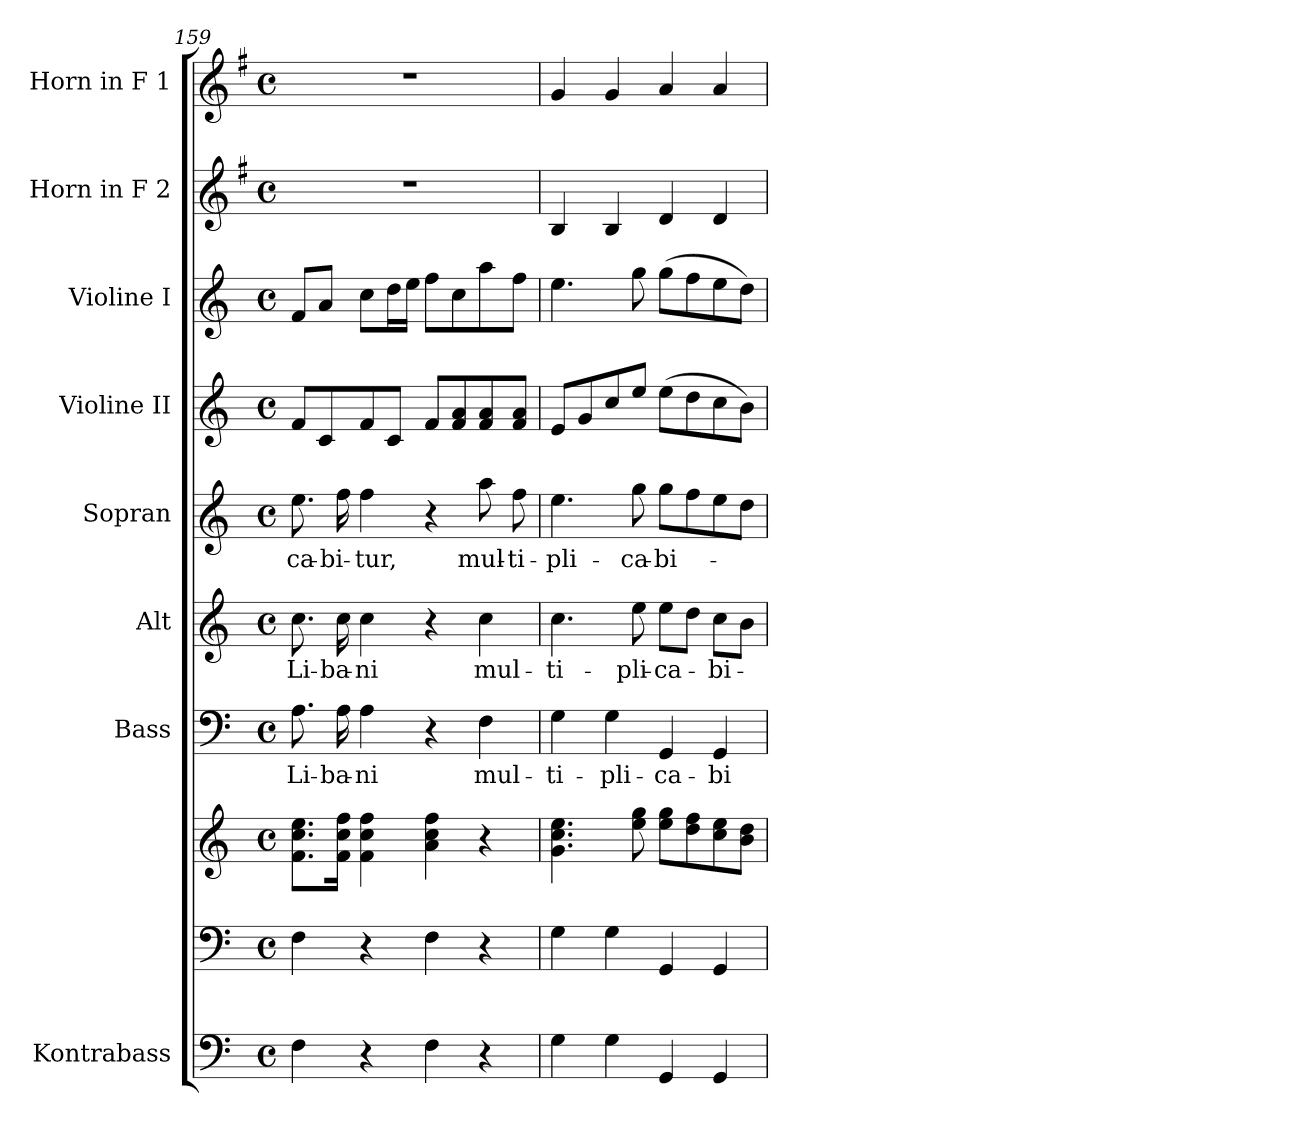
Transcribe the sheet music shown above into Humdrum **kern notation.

**kern	**kern	**kern	**kern	**text	**kern	**text	**kern	**text	**kern	**kern	**kern	**kern
*part9	*part8	*part8	*part7	*part7	*part6	*part6	*part5	*part5	*part4	*part3	*part2	*part1
*staff10	*staff9	*staff8	*staff7	*staff7	*staff6	*staff6	*staff5	*staff5	*staff4	*staff3	*staff2	*staff1
*I"Kontrabass	*	*	*I"Bass	*	*I"Alt	*	*I"Sopran	*	*I"Violine II	*I"Violine I	*I"Horn in F 2	*I"Horn in F 1
*I'Kb.	*	*	*I'B.	*	*I'A.	*	*I'S.	*	*I'Vl. II	*I'Vl. I	*	*
*clefF4	*clefF4	*clefG2	*clefF4	*	*clefG2	*	*clefG2	*	*clefG2	*clefG2	*clefG2	*clefG2
*ITrd7c12	*	*	*	*	*	*	*	*	*	*	*ITrd4c7	*ITrd4c7
*k[]	*k[]	*k[]	*k[]	*	*k[]	*	*k[]	*	*k[]	*k[]	*k[]	*k[]
*C:	*C:	*C:	*C:	*	*C:	*	*C:	*	*C:	*C:	*C:	*C:
*M4/4	*M4/4	*M4/4	*M4/4	*	*M4/4	*	*M4/4	*	*M4/4	*M4/4	*M4/4	*M4/4
*met(c)	*met(c)	*met(c)	*met(c)	*	*met(c)	*	*met(c)	*	*met(c)	*met(c)	*met(c)	*met(c)
=159	=159	=159	=159	=159	=159	=159	=159	=159	=159	=159	=159	=159
!	!	!	!	!LO:LY:b	!	!LO:LY:b	!	!LO:LY:b	!	!	!	!
4FF\	4F\	8.f\ 8.cc\ 8.ee\L	8.A\	Li-	8.cc\	Li-	8.ee\	-ca-	8f/L	8f/L	1r	1r
.	.	.	.	.	.	.	.	.	8c/	8a/J	.	.
!	!	!	!	!LO:LY:b	!	!LO:LY:b	!	!LO:LY:b	!	!	!	!
.	.	16f\ 16cc\ 16ff\Jk	16A\	-ba-	16cc\	-ba-	16ff\	-bi-	.	.	.	.
!	!	!	!	!LO:LY:b	!	!LO:LY:b	!	!LO:LY:b	!	!	!	!
4r	4r	4f\ 4cc\ 4ff\	4A\	-ni	4cc\	-ni	4ff\	-tur,	8f/	8cc\L	.	.
.	.	.	.	.	.	.	.	.	8c/J	16dd\L	.	.
.	.	.	.	.	.	.	.	.	.	16ee\JJ	.	.
4FF\	4F\	4a\ 4cc\ 4ff\	4r	.	4r	.	4r	.	8f/L	8ff\L	.	.
.	.	.	.	.	.	.	.	.	8f/ 8a/	8cc\	.	.
!	!	!	!	!LO:LY:b	!	!LO:LY:b	!	!LO:LY:b	!	!	!	!
4r	4r	4r	4F\	mul-	4cc\	mul-	8aa\	mul-	8f/ 8a/	8aa\	.	.
!	!	!	!	!	!	!	!	!LO:LY:b	!	!	!	!
.	.	.	.	.	.	.	8ff\	-ti-	8f/ 8a/J	8ff\J	.	.
=160	=160	=160	=160	=160	=160	=160	=160	=160	=160	=160	=160	=160
!	!	!	!	!LO:LY:b	!	!LO:LY:b	!	!LO:LY:b	!	!	!	!
4GG\	4G\	4.g\ 4.cc\ 4.ee\	4G\	-ti-	4.cc\	-ti-	4.ee\	-pli-	8e/L	4.ee\	4E/	4c/
.	.	.	.	.	.	.	.	.	8g/	.	.	.
!	!	!	!	!LO:LY:b	!	!	!	!	!	!	!	!
4GG\	4G\	.	4G\	-pli-	.	.	.	.	8cc/	.	4E/	4c/
!	!	!	!	!	!	!LO:LY:b	!	!LO:LY:b	!	!	!	!
.	.	8ee\ 8gg\	.	.	8ee\	-pli-	8gg\	-ca-	8ee/J	8gg\	.	.
!	!	!	!	!LO:LY:b	!	!LO:LY:b	!	!LO:LY:b	!	!	!	!
4GGG/	4GG/	8ee\ 8gg\L	4GG/	-ca-	8ee\L	-ca-	8gg\L	-bi-	(>8ee\L	(>8gg\L	4G/	4d/
.	.	8dd\ 8ff\	.	.	8dd\J	.	8ff\	.	8dd\	8ff\	.	.
!	!	!	!	!LO:LY:b	!	!LO:LY:b	!	!	!	!	!	!
4GGG/	4GG/	8cc\ 8ee\	4GG/	-bi-	8cc\L	-bi-	8ee\	.	8cc\	8ee\	4G/	4d/
.	.	8b\ 8dd\J	.	.	8b\J	.	8dd\J	.	8b\J)	8dd\J)	.	.
=	=	=	=	=	=	=	=	=	=	=	=	=
*-	*-	*-	*-	*-	*-	*-	*-	*-	*-	*-	*-	*-
